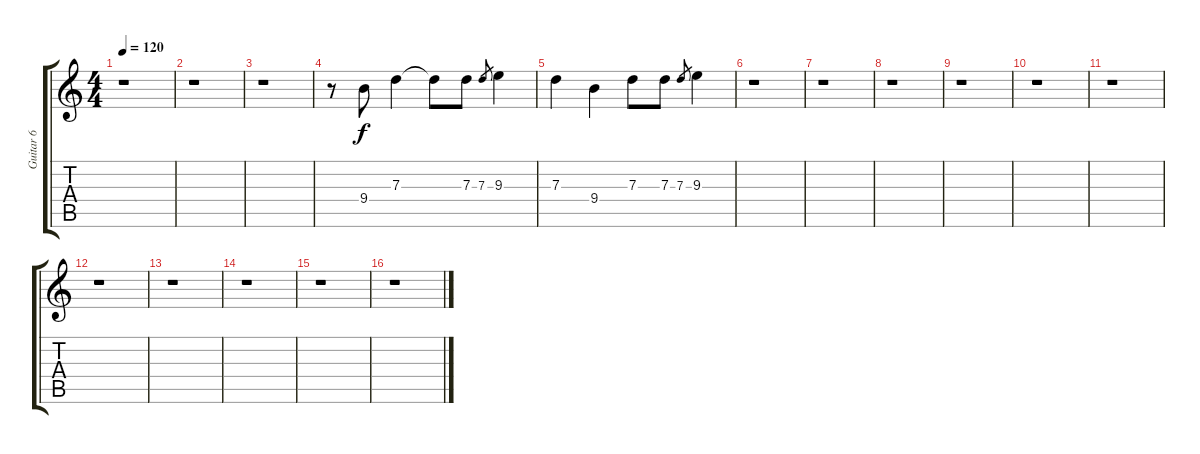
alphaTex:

\track ("Guitar 6" "Guitar 6") {instrument electricguitarclean}
\staff {score tabs}
\tuning (G4 C4 G3 D3 A2 E2) {hide}
\ts (4 4)
\tempo 120
\clef g2
\ks c
r.1{dy f} |
r.1 |
r.1 |
r.8 9.4.8 7.3.4 7.3{t}.8 7.3.8 7.3.8{gr} 9.3.4 |
7.3.4 9.4.4 7.3.8 7.3.8 7.3.8{gr} 9.3.4 |
r.1 |
r.1 |
r.1 |
r.1 |
r.1 |
r.1 |
r.1 |
r.1 |
r.1 |
r.1 |
r.1
